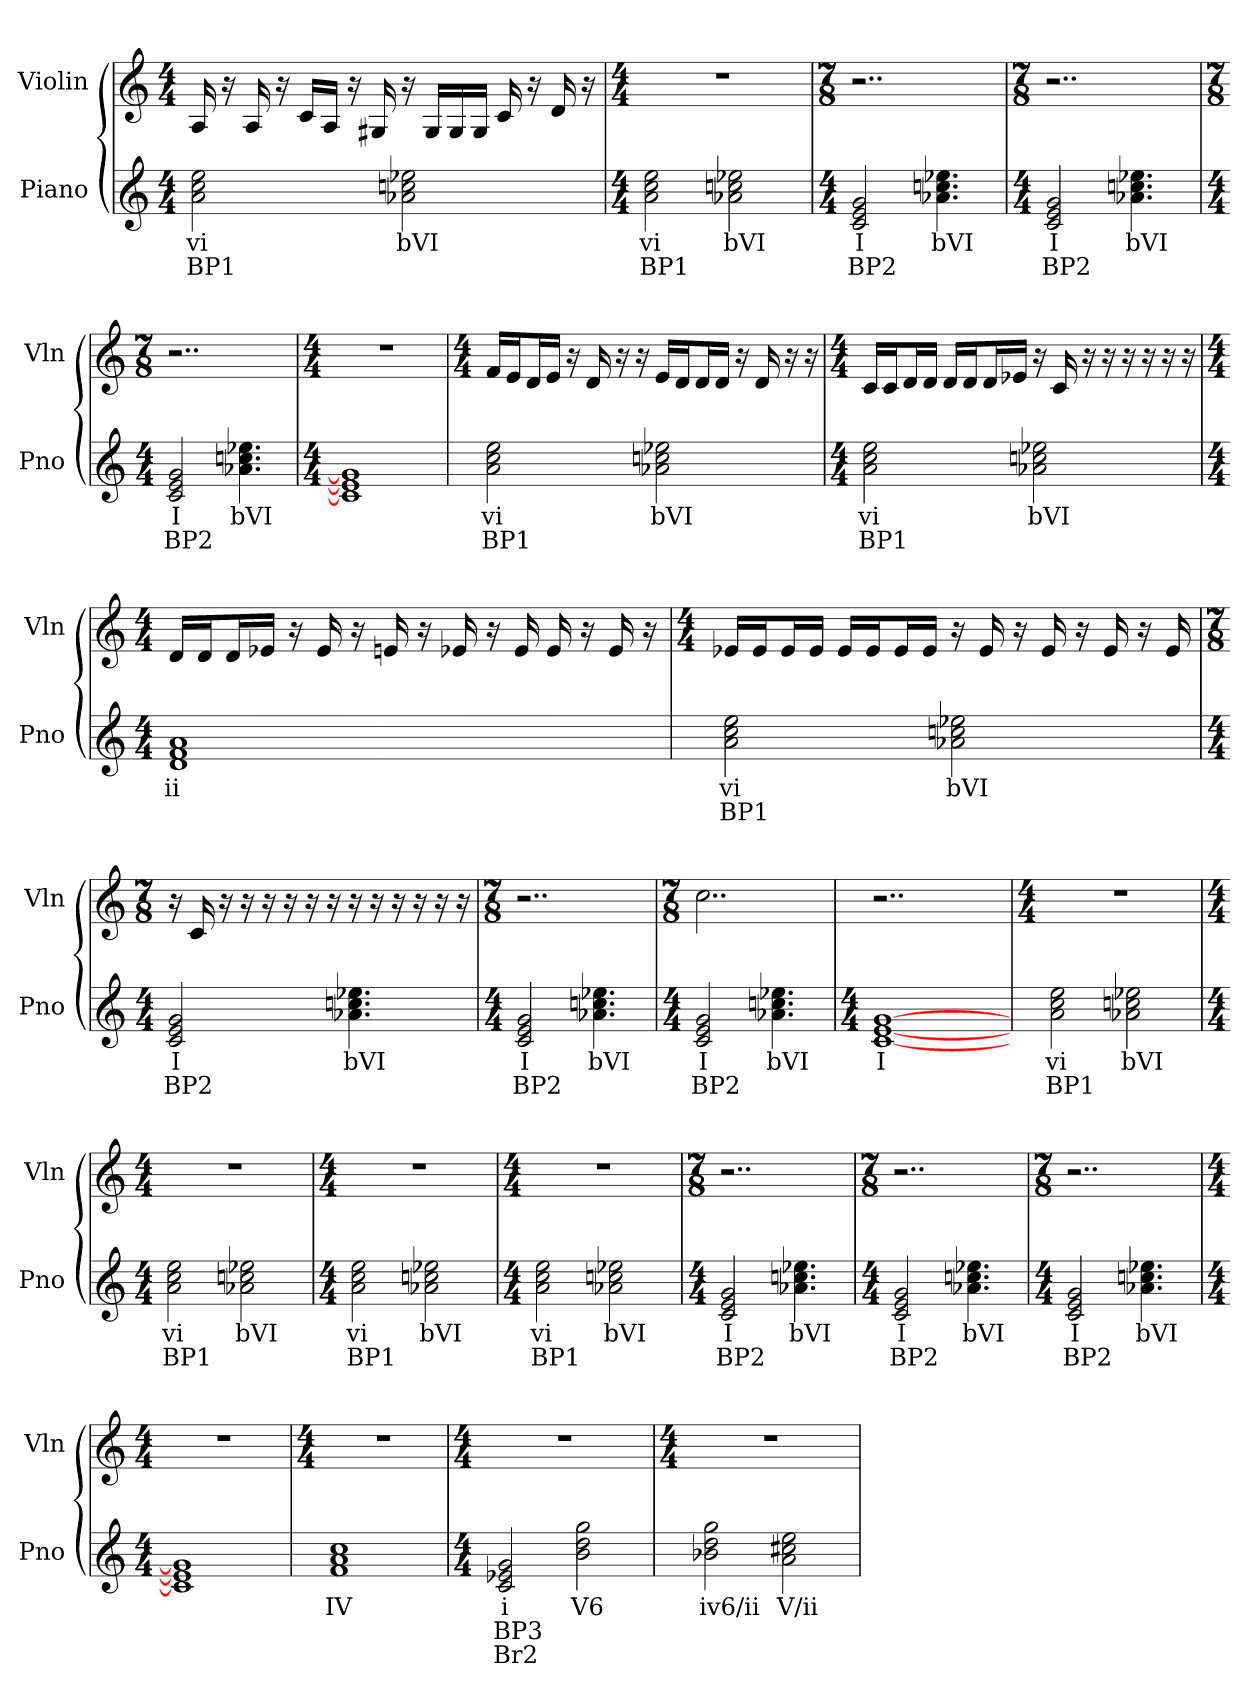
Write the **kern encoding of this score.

**kern	**text	**text	**text	**kern
*part2	*part2	*part2	*part2	*part1
*staff2	*staff2	*staff2	*staff2	*staff1
*I"Piano	*	*	*	*I"Violin
*I'Pno	*	*	*	*I'Vln
*k[]	*	*	*	*
*C:	*	*	*	*
*M4/4	*	*	*	*M4/4
=	=	=	=	=
2a 2cc 2ee	vi	BP1	.	16A
.	.	.	.	16r
.	.	.	.	16A
.	.	.	.	16r
.	.	.	.	16cLL
.	.	.	.	16AJJ
.	.	.	.	16r
.	.	.	.	16G#X
2a-X 2ccn 2ee-X	bVI	.	.	16r
.	.	.	.	16G#LL
.	.	.	.	16G#
.	.	.	.	16G#JJ
.	.	.	.	16c
.	.	.	.	16r
.	.	.	.	16d
.	.	.	.	16r
=	=	=	=	=
*k[]	*	*	*	*
*C:	*	*	*	*
*M4/4	*	*	*	*M4/4
2a 2cc 2ee	vi	BP1	.	1r
2a-X 2ccn 2ee-X	bVI	.	.	.
=	=	=	=	=
*k[]	*	*	*	*
*C:	*	*	*	*
*M4/4	*	*	*	*M7/8
2c 2e 2g	I	BP2	.	2..r
4.a-X 4.ccn 4.ee-X	bVI	.	.	.
=	=	=	=	=
*k[]	*	*	*	*
*C:	*	*	*	*
*M4/4	*	*	*	*M7/8
2c 2e 2g	I	BP2	.	2..r
4.a-X 4.ccn 4.ee-X	bVI	.	.	.
=	=	=	=	=
*k[]	*	*	*	*
*C:	*	*	*	*
*M4/4	*	*	*	*M7/8
2c 2e 2g	I	BP2	.	2..r
4.a-X 4.ccn 4.ee-X	bVI	.	.	.
=	=	=	=	=
*k[]	*	*	*	*
*C:	*	*	*	*
*M4/4	*	*	*	*M4/4
1c] 1e] 1g]	.	.	.	1r
=	=	=	=	=
*k[]	*	*	*	*
*C:	*	*	*	*
*	*	*	*	*M4/4
2a 2cc 2ee	vi	BP1	.	16fLL
.	.	.	.	16eJ
.	.	.	.	16dL
.	.	.	.	16eJJ
.	.	.	.	16r
.	.	.	.	16d
.	.	.	.	16r
.	.	.	.	16r
2a-X 2ccn 2ee-X	bVI	.	.	16eLL
.	.	.	.	16dJ
.	.	.	.	16dL
.	.	.	.	16dJJ
.	.	.	.	16r
.	.	.	.	16d
.	.	.	.	16r
.	.	.	.	16r
=	=	=	=	=
*k[]	*	*	*	*
*C:	*	*	*	*
*M4/4	*	*	*	*M4/4
2a 2cc 2ee	vi	BP1	.	16cLL
.	.	.	.	16cJ
.	.	.	.	16dL
.	.	.	.	16dJJ
.	.	.	.	16dLL
.	.	.	.	16dJ
.	.	.	.	16dL
.	.	.	.	16e-XJJ
2a-X 2ccn 2ee-X	bVI	.	.	16r
.	.	.	.	16c
.	.	.	.	16r
.	.	.	.	16r
.	.	.	.	16r
.	.	.	.	16r
.	.	.	.	16r
.	.	.	.	16r
=	=	=	=	=
*k[]	*	*	*	*
*C:	*	*	*	*
*M4/4	*	*	*	*M4/4
1d 1f 1a	ii	.	.	16dLL
.	.	.	.	16dJ
.	.	.	.	16dL
.	.	.	.	16e-XJJ
.	.	.	.	16r
.	.	.	.	16e-
.	.	.	.	16r
.	.	.	.	16en
.	.	.	.	16r
.	.	.	.	16e-X
.	.	.	.	16r
.	.	.	.	16e-
.	.	.	.	16e-
.	.	.	.	16r
.	.	.	.	16e-
.	.	.	.	16r
=	=	=	=	=
*k[]	*	*	*	*
*C:	*	*	*	*
*	*	*	*	*M4/4
2a 2cc 2ee	vi	BP1	.	16e-XLL
.	.	.	.	16e-J
.	.	.	.	16e-L
.	.	.	.	16e-JJ
.	.	.	.	16e-LL
.	.	.	.	16e-J
.	.	.	.	16e-L
.	.	.	.	16e-JJ
2a-X 2ccn 2ee-X	bVI	.	.	16r
.	.	.	.	16e-
.	.	.	.	16r
.	.	.	.	16e-
.	.	.	.	16r
.	.	.	.	16e-
.	.	.	.	16r
.	.	.	.	16e-
=	=	=	=	=
*k[]	*	*	*	*
*C:	*	*	*	*
*M4/4	*	*	*	*M7/8
2c 2e 2g	I	BP2	.	16r
.	.	.	.	16c
.	.	.	.	16r
.	.	.	.	16r
.	.	.	.	16r
.	.	.	.	16r
.	.	.	.	16r
.	.	.	.	16r
4.a-X 4.ccn 4.ee-X	bVI	.	.	16r
.	.	.	.	16r
.	.	.	.	16r
.	.	.	.	16r
.	.	.	.	16r
.	.	.	.	16r
=	=	=	=	=
*k[]	*	*	*	*
*C:	*	*	*	*
*M4/4	*	*	*	*M7/8
2c 2e 2g	I	BP2	.	2..r
4.a-X 4.ccn 4.ee-X	bVI	.	.	.
=	=	=	=	=
*k[]	*	*	*	*
*C:	*	*	*	*
*M4/4	*	*	*	*M7/8
2c 2e 2g	I	BP2	.	2..cc
4.a-X 4.ccn 4.ee-X	bVI	.	.	.
=	=	=	=	=
*k[]	*	*	*	*
*C:	*	*	*	*
*M4/4	*	*	*	*
[1c [1e [1g	I	.	.	2..r
.	.	.	.	8ryy
=	=	=	=	=
*k[]	*	*	*	*
*C:	*	*	*	*
*	*	*	*	*M4/4
2a 2cc 2ee	vi	BP1	.	1r
2a-X 2ccn 2ee-X	bVI	.	.	.
=	=	=	=	=
*k[]	*	*	*	*
*C:	*	*	*	*
*M4/4	*	*	*	*M4/4
2a 2cc 2ee	vi	BP1	.	1r
2a-X 2ccn 2ee-X	bVI	.	.	.
=	=	=	=	=
*k[]	*	*	*	*
*C:	*	*	*	*
*M4/4	*	*	*	*M4/4
2a 2cc 2ee	vi	BP1	.	1r
2a-X 2ccn 2ee-X	bVI	.	.	.
=	=	=	=	=
*k[]	*	*	*	*
*C:	*	*	*	*
*M4/4	*	*	*	*M4/4
2a 2cc 2ee	vi	BP1	.	1r
2a-X 2ccn 2ee-X	bVI	.	.	.
=	=	=	=	=
*k[]	*	*	*	*
*C:	*	*	*	*
*M4/4	*	*	*	*M7/8
2c 2e 2g	I	BP2	.	2..r
4.a-X 4.ccn 4.ee-X	bVI	.	.	.
=	=	=	=	=
*k[]	*	*	*	*
*C:	*	*	*	*
*M4/4	*	*	*	*M7/8
2c 2e 2g	I	BP2	.	2..r
4.a-X 4.ccn 4.ee-X	bVI	.	.	.
=	=	=	=	=
*k[]	*	*	*	*
*C:	*	*	*	*
*M4/4	*	*	*	*M7/8
2c 2e 2g	I	BP2	.	2..r
4.a-X 4.ccn 4.ee-X	bVI	.	.	.
=	=	=	=	=
*k[]	*	*	*	*
*C:	*	*	*	*
*M4/4	*	*	*	*M4/4
1c] 1e] 1g]	.	.	.	1r
=	=	=	=	=
*k[]	*	*	*	*
*C:	*	*	*	*
*	*	*	*	*M4/4
1f 1a 1cc	IV	.	.	1r
=	=	=	=	=
*k[]	*	*	*	*
*C:	*	*	*	*
*M4/4	*	*	*	*M4/4
2c 2e-X 2g	i	BP3	Br2	1r
2b 2dd 2gg	V6	.	.	.
=	=	=	=	=
*k[]	*	*	*	*
*C:	*	*	*	*
*	*	*	*	*M4/4
2b-X 2dd 2gg	iv6/ii	.	.	1r
2a 2cc#X 2ee	V/ii	.	.	.
=	=	=	=	=
*-	*-	*-	*-	*-
